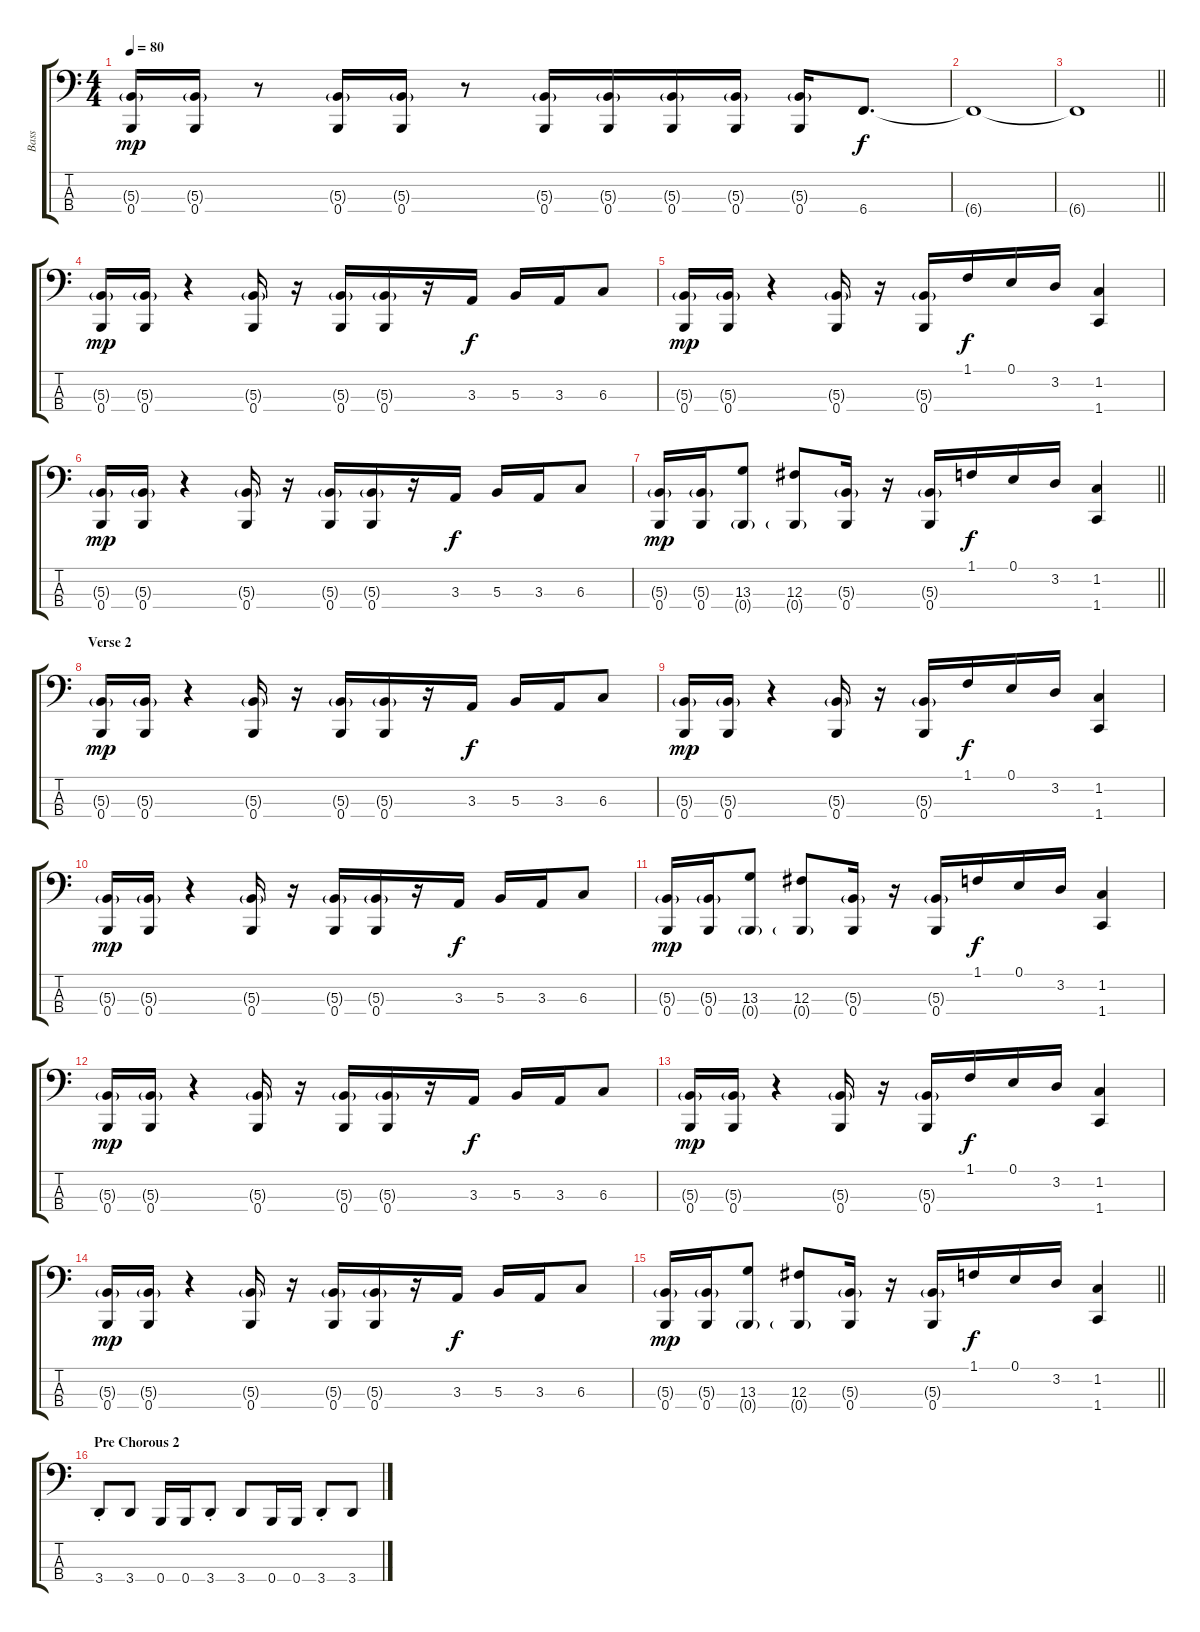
\track ("Bass" "Bass") {instrument electricbassfinger}
\staff {score tabs}
\tuning (E2 B1 Gb1 B0) {hide}
\ts (4 4)
\tempo 80
\clef f4
\ks c
(5.3{g} 0.4).16{dy mp} (5.3{g} 0.4).16 r.8 (5.3{g} 0.4).16 (5.3{g} 0.4).16 r.8 (5.3{g} 0.4).16 (5.3{g} 0.4).16 (5.3{g} 0.4).16 (5.3{g} 0.4).16 (5.3{g} 0.4).16 6.4.8{d dy f} |
6.4{t}.1 |
\barLineRight lightlight
6.4{t}.1 |
\section ("" "")
(5.3{g} 0.4).16{dy mp} (5.3{g} 0.4).16 r.4 (5.3{g} 0.4).16 r.16 (5.3{g} 0.4).16 (5.3{g} 0.4).16 r.16 3.3.16{dy f} 5.3.16 3.3.16 6.3.8 |
(5.3{g} 0.4).16{dy mp} (5.3{g} 0.4).16 r.4 (5.3{g} 0.4).16 r.16 (5.3{g} 0.4).16 1.1.16{dy f} 0.1.16 3.2.16 (1.2 1.4).4 |
(5.3{g} 0.4).16{dy mp} (5.3{g} 0.4).16 r.4 (5.3{g} 0.4).16 r.16 (5.3{g} 0.4).16 (5.3{g} 0.4).16 r.16 3.3.16{dy f} 5.3.16 3.3.16 6.3.8 |
\barLineRight lightlight
(5.3{g} 0.4).16{dy mp} (5.3{g} 0.4).16 (13.3 0.4{g}).8 (12.3 0.4{g}).8 (5.3{g} 0.4).16 r.16 (5.3{g} 0.4).16 1.1.16{dy f} 0.1.16 3.2.16 (1.2 1.4).4 |
\section ("" "Verse 2")
(5.3{g} 0.4).16{dy mp} (5.3{g} 0.4).16 r.4 (5.3{g} 0.4).16 r.16 (5.3{g} 0.4).16 (5.3{g} 0.4).16 r.16 3.3.16{dy f} 5.3.16 3.3.16 6.3.8 |
(5.3{g} 0.4).16{dy mp} (5.3{g} 0.4).16 r.4 (5.3{g} 0.4).16 r.16 (5.3{g} 0.4).16 1.1.16{dy f} 0.1.16 3.2.16 (1.2 1.4).4 |
(5.3{g} 0.4).16{dy mp} (5.3{g} 0.4).16 r.4 (5.3{g} 0.4).16 r.16 (5.3{g} 0.4).16 (5.3{g} 0.4).16 r.16 3.3.16{dy f} 5.3.16 3.3.16 6.3.8 |
(5.3{g} 0.4).16{dy mp} (5.3{g} 0.4).16 (13.3 0.4{g}).8 (12.3 0.4{g}).8 (5.3{g} 0.4).16 r.16 (5.3{g} 0.4).16 1.1.16{dy f} 0.1.16 3.2.16 (1.2 1.4).4 |
(5.3{g} 0.4).16{dy mp} (5.3{g} 0.4).16 r.4 (5.3{g} 0.4).16 r.16 (5.3{g} 0.4).16 (5.3{g} 0.4).16 r.16 3.3.16{dy f} 5.3.16 3.3.16 6.3.8 |
(5.3{g} 0.4).16{dy mp} (5.3{g} 0.4).16 r.4 (5.3{g} 0.4).16 r.16 (5.3{g} 0.4).16 1.1.16{dy f} 0.1.16 3.2.16 (1.2 1.4).4 |
(5.3{g} 0.4).16{dy mp} (5.3{g} 0.4).16 r.4 (5.3{g} 0.4).16 r.16 (5.3{g} 0.4).16 (5.3{g} 0.4).16 r.16 3.3.16{dy f} 5.3.16 3.3.16 6.3.8 |
\barLineRight lightlight
(5.3{g} 0.4).16{dy mp} (5.3{g} 0.4).16 (13.3 0.4{g}).8 (12.3 0.4{g}).8 (5.3{g} 0.4).16 r.16 (5.3{g} 0.4).16 1.1.16{dy f} 0.1.16 3.2.16 (1.2 1.4).4 |
\section ("" "Pre Chorous 2")
3.4{st}.8 3.4.8 0.4.16 0.4.16 3.4{st}.8 3.4.8 0.4.16 0.4.16 3.4{st}.8 3.4.8
